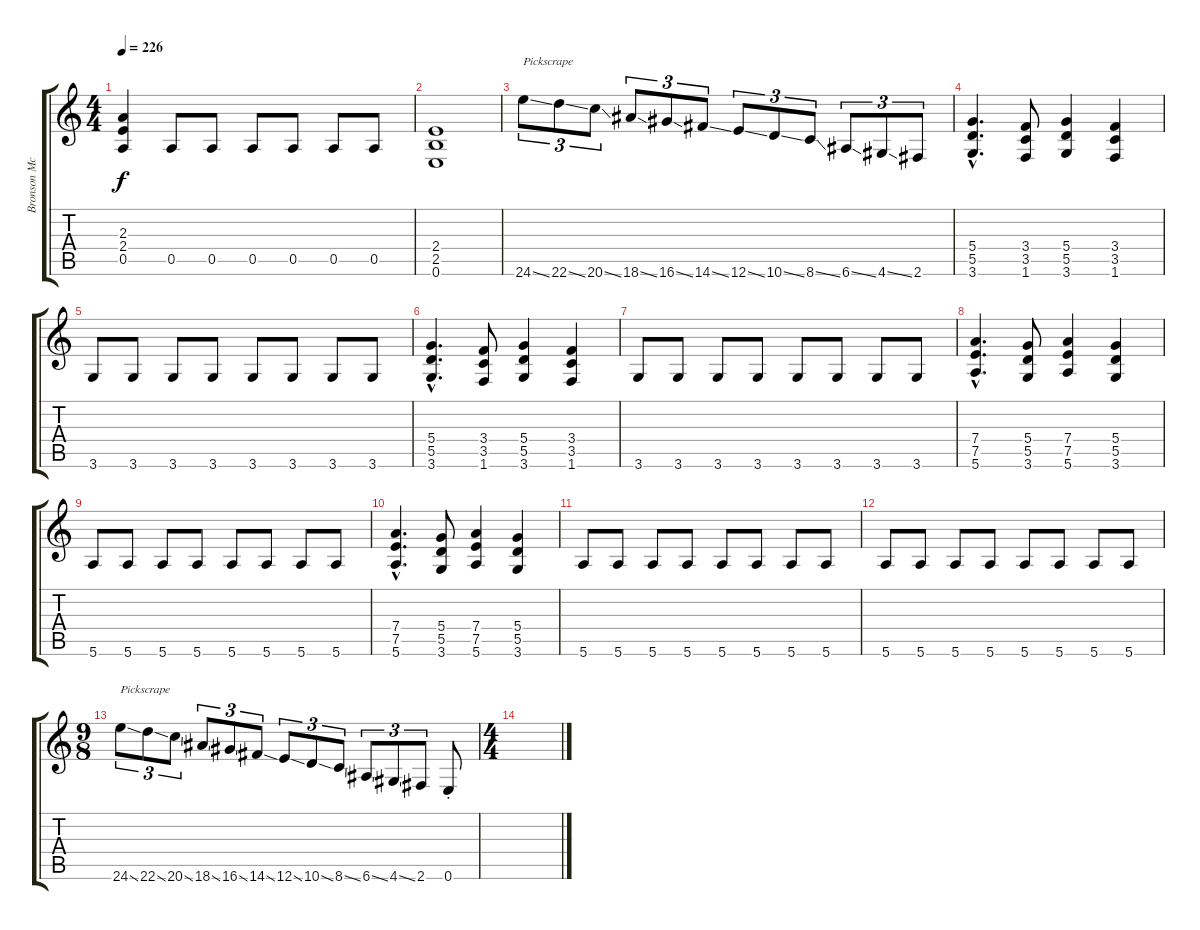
\track ("Bronson McDowall (Guitar)" "Bronson Mc") {instrument overdrivenguitar}
\staff {score tabs}
\tuning (E4 B3 G3 D3 A2 E2) {hide}
\ts (4 4)
\tempo 226
\clef g2
\ks c
(2.3 2.4 0.5).4{dy f} 0.5.8 0.5.8 0.5.8 0.5.8 0.5.8 0.5.8 |
(2.4 2.5 0.6).1 |
24.6{ss}.8{tu (3 2) txt "Pickscrape"} 22.6{ss}.8{tu (3 2)} 20.6{ss}.8{tu (3 2)} 18.6{ss}.8{tu (3 2)} 16.6{ss}.8{tu (3 2)} 14.6{ss}.8{tu (3 2)} 12.6{ss}.8{tu (3 2)} 10.6{ss}.8{tu (3 2)} 8.6{ss}.8{tu (3 2)} 6.6{ss}.8{tu (3 2)} 4.6{ss}.8{tu (3 2)} 2.6.8{tu (3 2)} |
(5.4{hac} 5.5{hac} 3.6{hac}).4{d} (3.4 3.5 1.6).8 (5.4 5.5 3.6).4 (3.4 3.5 1.6).4 |
3.6.8 3.6.8 3.6.8 3.6.8 3.6.8 3.6.8 3.6.8 3.6.8 |
(5.4{hac} 5.5{hac} 3.6{hac}).4{d} (3.4 3.5 1.6).8 (5.4 5.5 3.6).4 (3.4 3.5 1.6).4 |
3.6.8 3.6.8 3.6.8 3.6.8 3.6.8 3.6.8 3.6.8 3.6.8 |
(7.4{hac} 7.5{hac} 5.6{hac}).4{d} (5.4 5.5 3.6).8 (7.4 7.5 5.6).4 (5.4 5.5 3.6).4 |
5.6.8 5.6.8 5.6.8 5.6.8 5.6.8 5.6.8 5.6.8 5.6.8 |
(7.4{hac} 7.5{hac} 5.6{hac}).4{d} (5.4 5.5 3.6).8 (7.4 7.5 5.6).4 (5.4 5.5 3.6).4 |
5.6.8 5.6.8 5.6.8 5.6.8 5.6.8 5.6.8 5.6.8 5.6.8 |
5.6.8 5.6.8 5.6.8 5.6.8 5.6.8 5.6.8 5.6.8 5.6.8 |
\ts (9 8)
24.6{ss}.8{tu (3 2) txt "Pickscrape"} 22.6{ss}.8{tu (3 2)} 20.6{ss}.8{tu (3 2)} 18.6{ss}.8{tu (3 2)} 16.6{ss}.8{tu (3 2)} 14.6{ss}.8{tu (3 2)} 12.6{ss}.8{tu (3 2)} 10.6{ss}.8{tu (3 2)} 8.6{ss}.8{tu (3 2)} 6.6{ss}.8{tu (3 2)} 4.6{ss}.8{tu (3 2)} 2.6.8{tu (3 2)} 0.6{st}.8 |
\ts (4 4)
